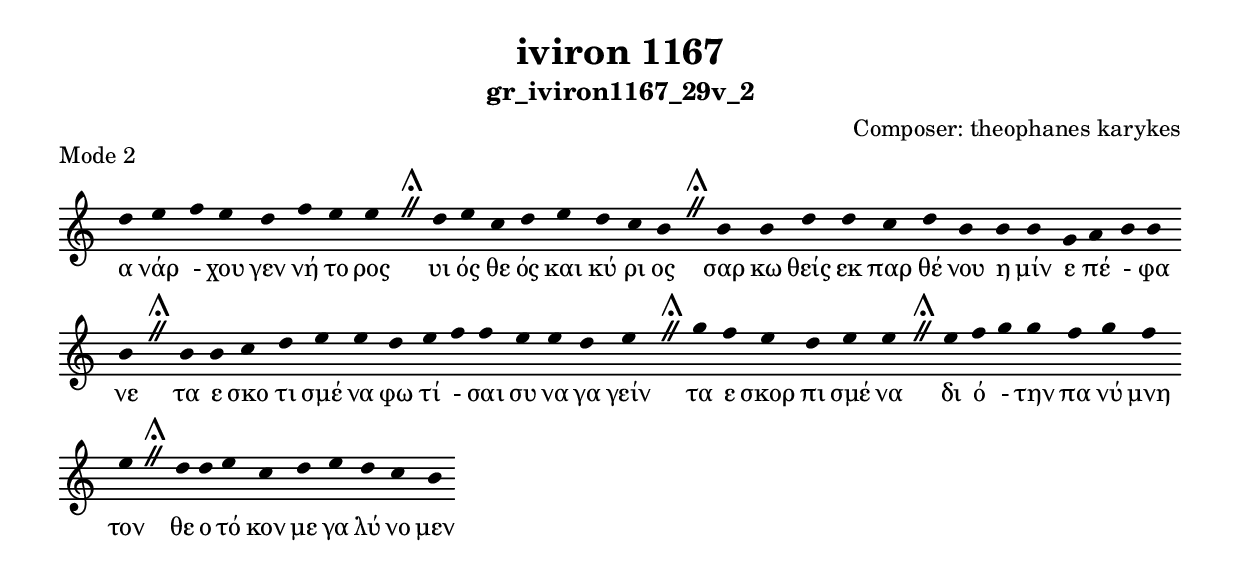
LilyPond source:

\include "gregorian.ly"

	\header {
 	  title = "iviron 1167"
	  subtitle = "gr_iviron1167_29v_2"
	  composer = "Composer: theophanes karykes"
	  piece = "Mode 2"
	}

	chant = {
	  d''4 e''4 f''4 e''4 d''4 f''4 e''4 e''4 \divisioMaior
 d''4 e''4 c''4 d''4 e''4 d''4 c''4 b'4 \divisioMaior
 b'4 b'4 d''4 d''4 c''4 d''4 b'4 b'4 b'4 g'4 a'4 b'4 b'4 b'4 \divisioMaior
 b'4 b'4 c''4 d''4 e''4 e''4 d''4 e''4 f''4 f''4 e''4 e''4 d''4 e''4 \divisioMaior
 g''4 f''4 e''4 d''4 e''4 e''4 \divisioMaior
 e''4 f''4 g''4 g''4 f''4 g''4 f''4 e''4 \divisioMaior
 d''4 d''4 e''4 c''4 d''4 e''4 d''4 c''4 b'4\finalis
	}

	verba = \lyricmode {α νάρ - χου γεν νή το ρος 
υι ός θε ός και κύ ρι ος 
σαρ κω θείς εκ παρ θέ νου η μίν ε πέ - φα νε 
τα ε σκο τι σμέ να φω τί - σαι συ να γα γείν 
τα ε σκορ πι σμέ να 
δι ό - την πα νύ μνη τον 
θε ο τό κον με γα λύ νο μεν 
	}


	\score {
	  \new Staff <<
	  \new Voice = "melody" \chant
	  \new Lyrics = "one" \lyricsto melody \verba
	  >>
	  \layout {
	    \context {
	      \Staff
	      \remove "Time_signature_engraver"
	      \remove "Bar_engraver"
	    }
	    \context {
	      \Voice
	      \remove "Stem_engraver"
	    }
	  }
	}